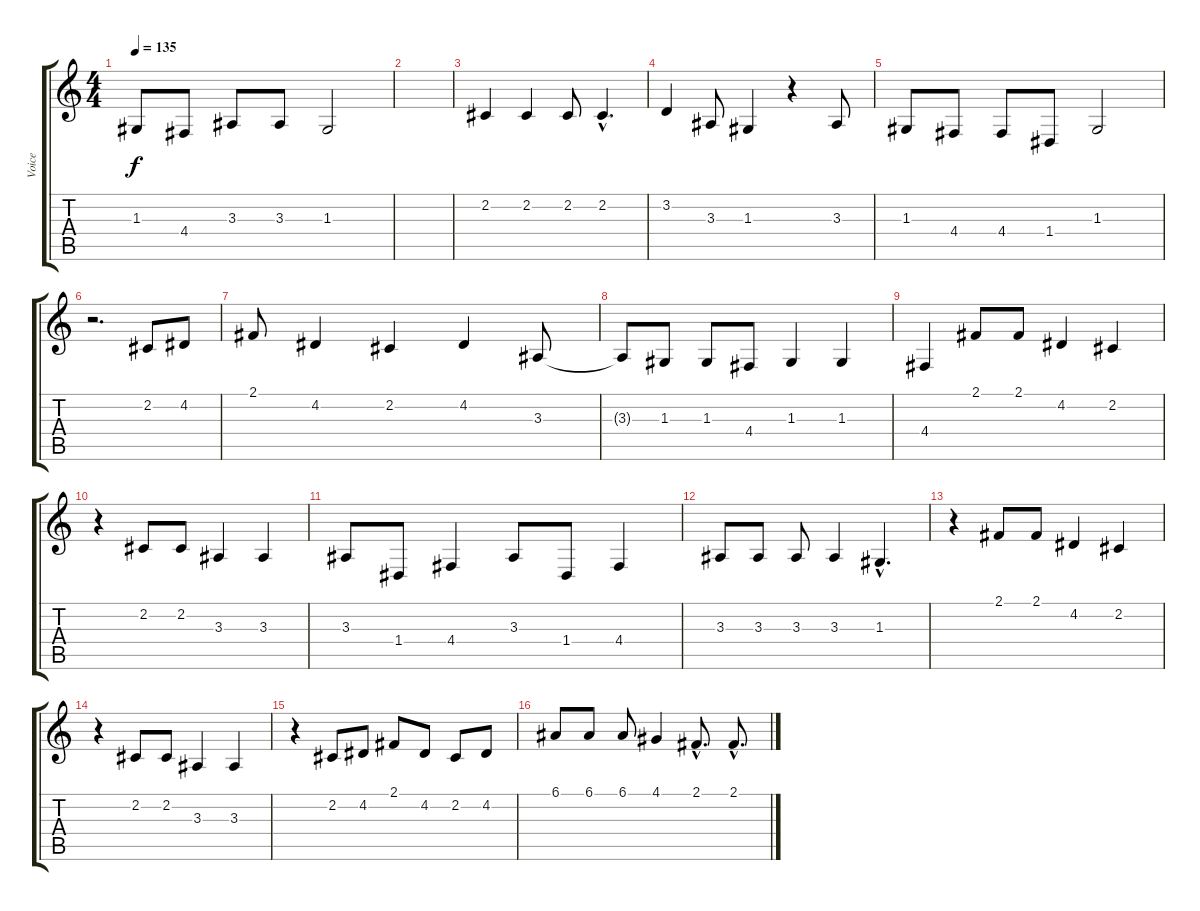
\track ("Voice" "Voice") {instrument violin}
\staff {score tabs}
\tuning (E4 B3 G3 D3 A2 E2) {hide}
\ts (4 4)
\tempo 135
\clef g2
\ks c
1.3.8{dy f} 4.4.8 3.3.8 3.3.8 1.3.2 |
|
2.2.4 2.2.4 2.2.8 2.2{hac}.4{d} |
3.2.4 3.3.8 1.3.4 r.4 3.3.8 |
1.3.8 4.4.8 4.4.8 1.4.8 1.3.2 |
r.2{d} 2.2.8 4.2.8 |
2.1.8 4.2.4 2.2.4 4.2.4 3.3.8 |
3.3{t}.8 1.3.8 1.3.8 4.4.8 1.3.4 1.3.4 |
4.4.4 2.1.8 2.1.8 4.2.4 2.2.4 |
r.4 2.2.8 2.2.8 3.3.4 3.3.4 |
3.3.8 1.4.8 4.4.4 3.3.8 1.4.8 4.4.4 |
3.3.8 3.3.8 3.3.8 3.3.4 1.3{hac}.4{d} |
r.4 2.1.8 2.1.8 4.2.4 2.2.4 |
r.4 2.2.8 2.2.8 3.3.4 3.3.4 |
r.4 2.2.8 4.2.8 2.1.8 4.2.8 2.2.8 4.2.8 |
6.1.8 6.1.8 6.1.8 4.1.4 2.1{hac}.8{d} 2.1{hac}.8{d}
